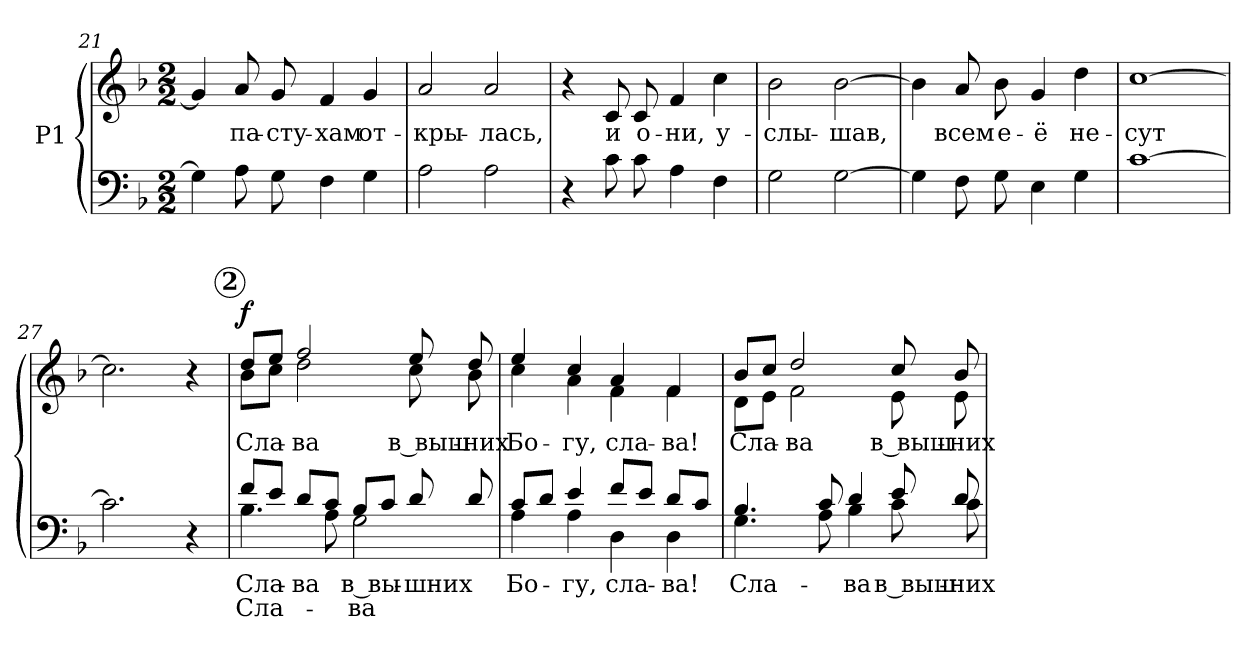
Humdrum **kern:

**kern	**text	**text	**kern	**text	**dynam
*part1	*part1	*part1	*part1	*part1	*part1
*staff2	*staff2	*staff2	*staff1	*staff1	*staff1/2
*I"P1	*	*	*	*	*
*clefF4	*	*	*clefG2	*	*
*k[b-]	*	*	*k[b-]	*	*
*F:	*	*	*F:	*	*
*M2/2	*	*	*M2/2	*	*
=21	=21	=21	=21	=21	=21
4Gi\]	.	.	4gi/]	.	.
!	!	!	!	!LO:LY:b:color=#000000	!
8Ai\	.	.	8ai/	па-	.
!	!	!	!	!LO:LY:b:color=#000000	!
8Gi\	.	.	8gi/	-сту-	.
!	!	!	!	!LO:LY:b:color=#000000	!
4Fi\	.	.	4fi/	-хам	.
!	!	!	!	!LO:LY:b:color=#000000	!
4Gi\	.	.	4gi/	от-	.
=22	=22	=22	=22	=22	=22
!	!	!	!	!LO:LY:b:color=#000000	!
2Ai\	.	.	2ai/	-кры-	.
!	!	!	!	!LO:LY:b:color=#000000	!
2Ai\	.	.	2ai/	-лась,	.
!!LO:LB:g=z
=23	=23	=23	=23	=23	=23
4r	.	.	4r	.	.
!	!	!	!	!LO:LY:b:color=#000000	!
8ci\	.	.	8ci/	и	.
!	!	!	!	!LO:LY:b:color=#000000	!
8ci\	.	.	8ci/	о-	.
!	!	!	!	!LO:LY:b:color=#000000	!
4Ai\	.	.	4fi/	-ни,	.
!	!	!	!	!LO:LY:b:color=#000000	!
4Fi\	.	.	4cci\	у-	.
=24	=24	=24	=24	=24	=24
!	!	!	!	!LO:LY:b:color=#000000	!
2Gi\	.	.	2b-i\	-слы-	.
!	!	!	!	!LO:LY:b:color=#000000	!
[>2Gi\	.	.	[>2b-i\	-шав,	.
=25	=25	=25	=25	=25	=25
4Gi\]	.	.	4b-i\]	.	.
!	!	!	!	!LO:LY:b:color=#000000	!
8Fi\	.	.	8ai/	всем	.
!	!	!	!	!LO:LY:b:color=#000000	!
8Gi\	.	.	8b-i\	е-	.
!	!	!	!	!LO:LY:b:color=#000000	!
4Ei\	.	.	4gi/	-ё	.
!	!	!	!	!LO:LY:b:color=#000000	!
4Gi\	.	.	4ddi\	не-	.
=26	=26	=26	=26	=26	=26
!	!	!	!	!LO:LY:b:color=#000000	!
[>1ci	.	.	[>1cci	-сут	.
=27	=27	=27	=27	=27	=27
2.ci\]	.	.	2.cci\]	.	.
4r	.	.	4r	.	.
!!LO:PB:g=z
!!LO:REH:place=s1:B:color=#000000:enc=circle:fs=14.9483:t=2
=28	=28	=28	=28	=28	=28
!	!LO:LY:a:color=#000000	!LO:LY:b:color=#000000	!	!	!
*^	*	*	*	*	*
!	!	!	!	!	!LO:LY:b:color=#000000	!
*	*	*	*	*^	*	*
8fi/L	4.B-i\	Сла-	Сла-	8ddi/L	8b-i\L	Сла-	f
8ei/J	.	.	.	8eei/J	8cci\J	.	.
!	!	!LO:LY:a:color=#000000	!	!	!	!	!
!	!	!	!	!	!	!LO:LY:b:color=#000000	!
8di/L	.	-ва	.	2ffi/	2ddi\	-ва	.
8ci/J	8Ai\	.	.	.	.	.	.
!	!	!LO:LY:a:color=#000000	!LO:LY:b:color=#000000	!	!	!	!
8B-i/L	2Gi\	в вы-	-ва	.	.	.	.
8ci/J	.	.	.	.	.	.	.
!	!	!LO:LY:a:color=#000000	!	!	!	!	!
!	!	!	!	!	!	!LO:LY:b:color=#000000	!
8di/	.	-шних	.	8eei/	8cci\	в выш-	.
!	!	!	!	!	!	!LO:LY:b:color=#000000	!
8di/	.	.	.	8ddi/	8b-i\	-них	.
=29	=29	=29	=29	=29	=29	=29	=29
!	!	!LO:LY:b:color=#000000	!	!	!	!	!
!	!	!	!	!	!	!LO:LY:b:color=#000000	!
8ci/L	4Ai\	Бо-	.	4eei/	4cci\	Бо-	.
8di/J	.	.	.	.	.	.	.
!	!	!LO:LY:b:color=#000000	!	!	!	!	!
!	!	!	!	!	!	!LO:LY:b:color=#000000	!
4ei/	4Ai\	-гу,	.	4cci/	4ai\	-гу,	.
!	!	!LO:LY:b:color=#000000	!	!	!	!	!
!	!	!	!	!	!	!LO:LY:b:color=#000000	!
8fi/L	4Di\	сла-	.	4ai/	4fi\	сла-	.
8ei/J	.	.	.	.	.	.	.
!	!	!LO:LY:b:color=#000000	!	!	!	!	!
!	!	!	!	!	!	!LO:LY:b:color=#000000	!
8di/L	4Di\	-ва!	.	4fi/	4fi\	-ва!	.
8ci/J	.	.	.	.	.	.	.
=30	=30	=30	=30	=30	=30	=30	=30
!	!	!LO:LY:b:color=#000000	!	!	!	!	!
!	!	!	!	!	!	!LO:LY:b:color=#000000	!
4.B-i/	4.Gi\	Сла-	.	8b-i/L	8di\L	Сла-	.
.	.	.	.	8cci/J	8ei\J	.	.
!	!	!	!	!	!	!LO:LY:b:color=#000000	!
.	.	.	.	2ddi/	2fi\	-ва	.
8ci/	8Ai\	.	.	.	.	.	.
!	!	!LO:LY:b:color=#000000	!	!	!	!	!
4di/	4B-i\	-ва	.	.	.	.	.
!	!	!LO:LY:b:color=#000000	!	!	!	!	!
!	!	!	!	!	!	!LO:LY:b:color=#000000	!
8ei/	8ci\	в выш-	.	8cci/	8ei\	в выш-	.
!	!	!LO:LY:b:color=#000000	!	!	!	!	!
!	!	!	!	!	!	!LO:LY:b:color=#000000	!
8di/	8ci\	-них	.	8b-i/	8ei\	-них	.
*v	*v	*	*	*	*	*	*
*	*	*	*v	*v	*	*
=	=	=	=	=	=
*-	*-	*-	*-	*-	*-
